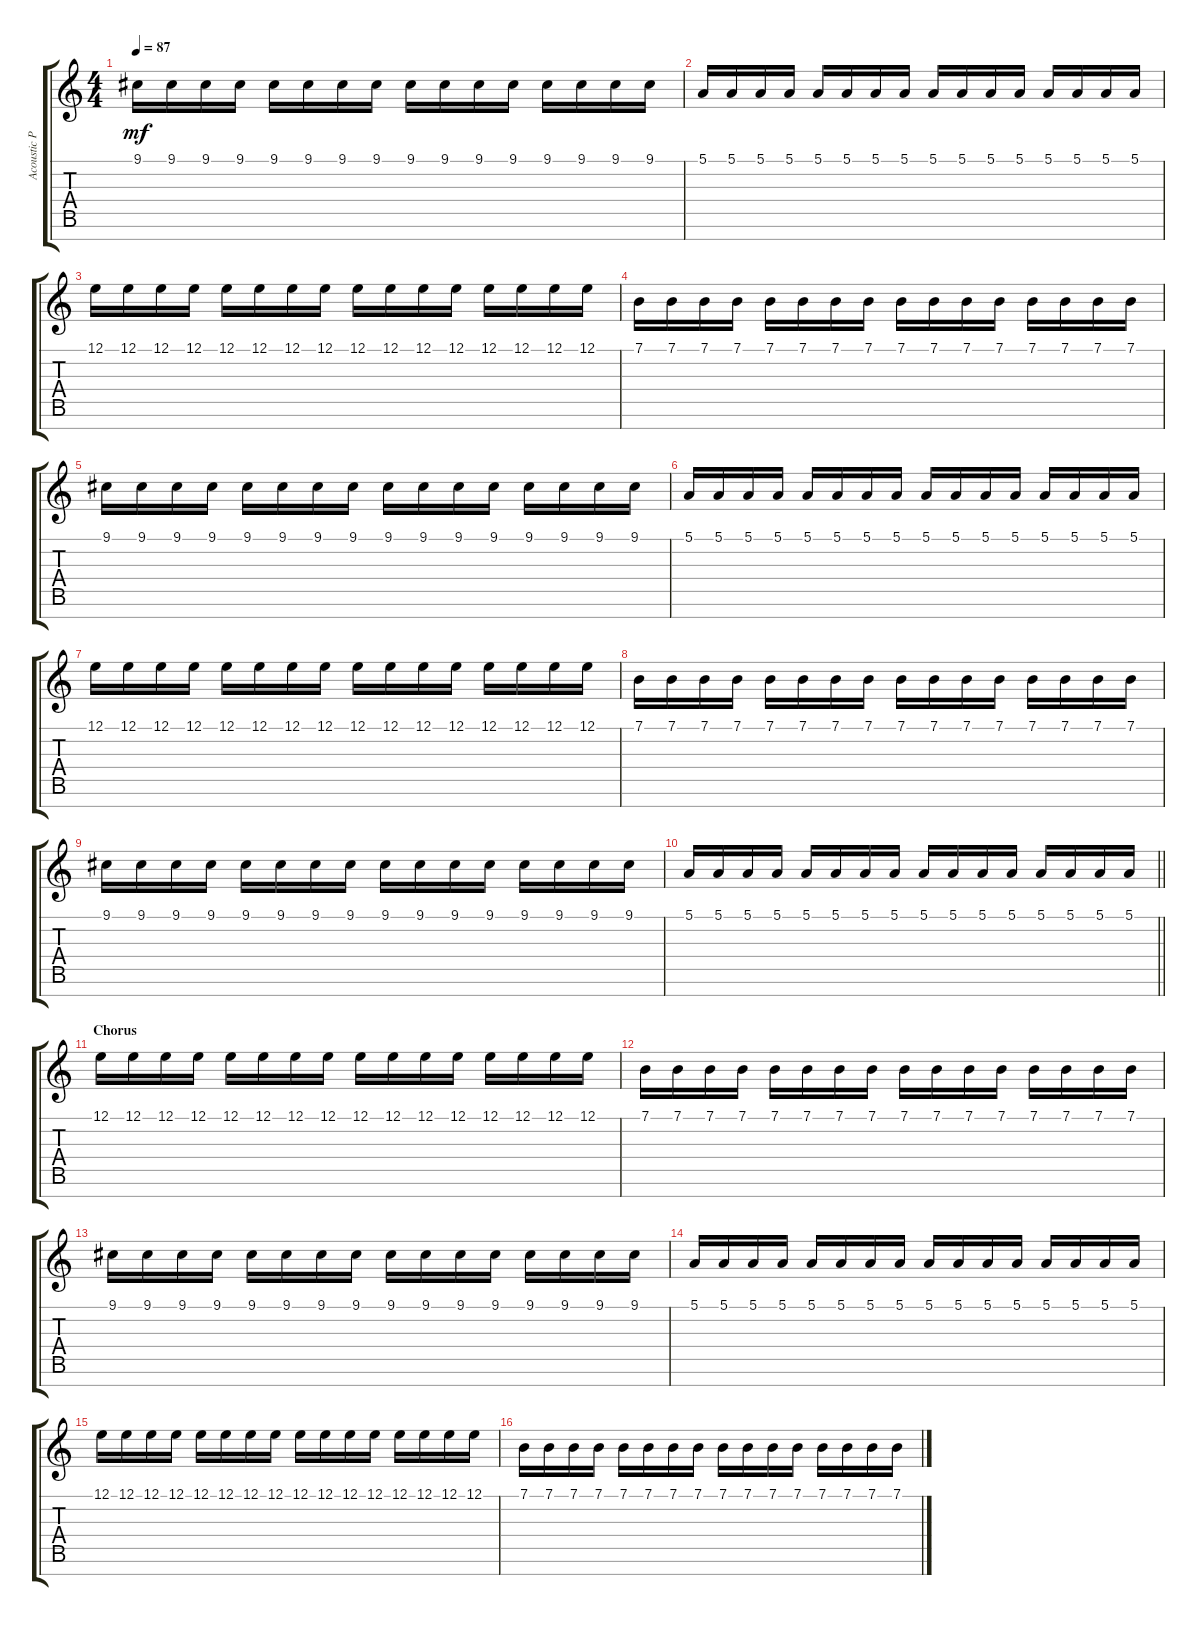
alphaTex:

\track ("Acoustic Piano (Staff 1)" "Acoustic P") {instrument acousticgrandpiano}
\staff {score tabs}
\tuning (E4 B3 G3 D3 A2 E2 B1) {hide}
\ts (4 4)
\tempo 87
\clef g2
\ks c
9.1.16{dy mf} 9.1.16 9.1.16 9.1.16 9.1.16 9.1.16 9.1.16 9.1.16 9.1.16 9.1.16 9.1.16 9.1.16 9.1.16 9.1.16 9.1.16 9.1.16 |
5.1.16 5.1.16 5.1.16 5.1.16 5.1.16 5.1.16 5.1.16 5.1.16 5.1.16 5.1.16 5.1.16 5.1.16 5.1.16 5.1.16 5.1.16 5.1.16 |
12.1.16 12.1.16 12.1.16 12.1.16 12.1.16 12.1.16 12.1.16 12.1.16 12.1.16 12.1.16 12.1.16 12.1.16 12.1.16 12.1.16 12.1.16 12.1.16 |
7.1.16 7.1.16 7.1.16 7.1.16 7.1.16 7.1.16 7.1.16 7.1.16 7.1.16 7.1.16 7.1.16 7.1.16 7.1.16 7.1.16 7.1.16 7.1.16 |
9.1.16 9.1.16 9.1.16 9.1.16 9.1.16 9.1.16 9.1.16 9.1.16 9.1.16 9.1.16 9.1.16 9.1.16 9.1.16 9.1.16 9.1.16 9.1.16 |
5.1.16 5.1.16 5.1.16 5.1.16 5.1.16 5.1.16 5.1.16 5.1.16 5.1.16 5.1.16 5.1.16 5.1.16 5.1.16 5.1.16 5.1.16 5.1.16 |
12.1.16 12.1.16 12.1.16 12.1.16 12.1.16 12.1.16 12.1.16 12.1.16 12.1.16 12.1.16 12.1.16 12.1.16 12.1.16 12.1.16 12.1.16 12.1.16 |
7.1.16 7.1.16 7.1.16 7.1.16 7.1.16 7.1.16 7.1.16 7.1.16 7.1.16 7.1.16 7.1.16 7.1.16 7.1.16 7.1.16 7.1.16 7.1.16 |
9.1.16 9.1.16 9.1.16 9.1.16 9.1.16 9.1.16 9.1.16 9.1.16 9.1.16 9.1.16 9.1.16 9.1.16 9.1.16 9.1.16 9.1.16 9.1.16 |
\barLineRight lightlight
5.1.16 5.1.16 5.1.16 5.1.16 5.1.16 5.1.16 5.1.16 5.1.16 5.1.16 5.1.16 5.1.16 5.1.16 5.1.16 5.1.16 5.1.16 5.1.16 |
\section ("" "Chorus")
12.1.16 12.1.16 12.1.16 12.1.16 12.1.16 12.1.16 12.1.16 12.1.16 12.1.16 12.1.16 12.1.16 12.1.16 12.1.16 12.1.16 12.1.16 12.1.16 |
7.1.16 7.1.16 7.1.16 7.1.16 7.1.16 7.1.16 7.1.16 7.1.16 7.1.16 7.1.16 7.1.16 7.1.16 7.1.16 7.1.16 7.1.16 7.1.16 |
9.1.16 9.1.16 9.1.16 9.1.16 9.1.16 9.1.16 9.1.16 9.1.16 9.1.16 9.1.16 9.1.16 9.1.16 9.1.16 9.1.16 9.1.16 9.1.16 |
5.1.16 5.1.16 5.1.16 5.1.16 5.1.16 5.1.16 5.1.16 5.1.16 5.1.16 5.1.16 5.1.16 5.1.16 5.1.16 5.1.16 5.1.16 5.1.16 |
12.1.16 12.1.16 12.1.16 12.1.16 12.1.16 12.1.16 12.1.16 12.1.16 12.1.16 12.1.16 12.1.16 12.1.16 12.1.16 12.1.16 12.1.16 12.1.16 |
7.1.16 7.1.16 7.1.16 7.1.16 7.1.16 7.1.16 7.1.16 7.1.16 7.1.16 7.1.16 7.1.16 7.1.16 7.1.16 7.1.16 7.1.16 7.1.16
